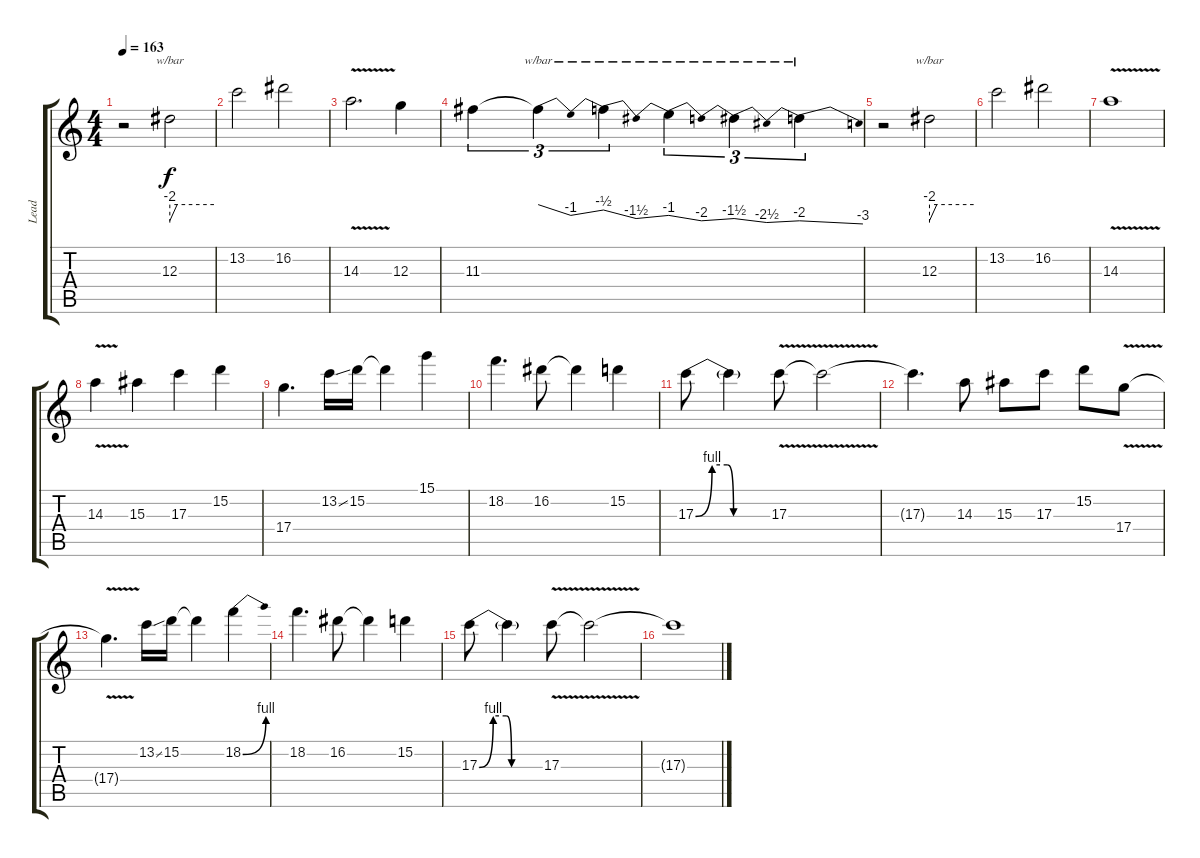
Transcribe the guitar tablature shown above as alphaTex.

\track ("Lead" "Lead") {instrument distortionguitar}
\staff {score tabs}
\tuning (E4 B3 G3 D3 A2 E2) {hide}
\ts (4 4)
\tempo 163
\clef g2
\ks c
r.2{dy f} 12.3.2{tbe (custom default 0 -8 10 0 60 0)} |
13.2.2 16.2.2 |
14.3{v}.2{d} 12.3.4 |
11.3.4{tu (3 2)} 11.3{t}.4{tu (3 2) tbe (dip default 0 0 30 -4 60 -2)} 11.3{t}.4{tu (3 2) tbe (dip default 0 -2 30 -6 60 -4)} 11.3{t}.4{tu (3 2) tbe (dip default 0 -4 30 -8 60 -6)} 11.3{t}.4{tu (3 2) tbe (dip default 0 -6 30 -10 60 -8)} 11.3{t}.4{tu (3 2) tbe (dive default 0 -8 60 -12)} |
r.2 12.3.2{tbe (custom default 0 -8 10 0 60 0)} |
13.2.2 16.2.2 |
14.3{v}.1 |
14.3{v}.4 15.3.4 17.3.4 15.2.4 |
17.4.4{d} 13.2{ss}.16 15.2.16 15.2{t}.4 15.1.4 |
18.2.4{d} 16.2.8 16.2{t}.4 15.2.4 |
17.3{be (custom 0 0 13 4 25 4 30 0 60 0)}.8 17.3{t}.4 17.3{v}.8 17.3{t}.2 |
17.3{t}.4{d} 14.3.8 15.3.8 17.3.8 15.2.8 17.4{v}.8 |
17.4{t}.4{d} 13.2{ss}.16 15.2.16 15.2{t}.4 18.2{be (bend 0 0 60 4)}.4 |
18.2.4{d} 16.2.8 16.2{t}.4 15.2.4 |
17.3{be (custom 0 0 13 4 25 4 30 0 60 0)}.8 17.3{t}.4 17.3{v}.8 17.3{t}.2 |
17.3{t}.1
